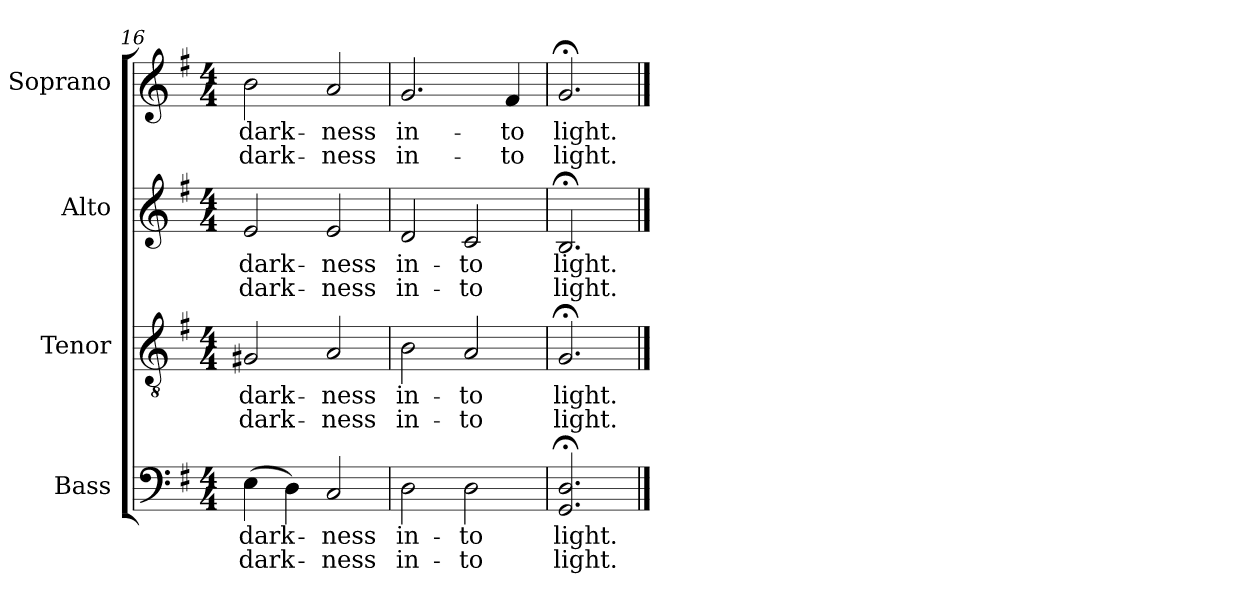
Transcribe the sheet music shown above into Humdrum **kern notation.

**kern	**text	**text	**kern	**text	**text	**kern	**text	**text	**kern	**text	**text
*part4	*part4	*part4	*part3	*part3	*part3	*part2	*part2	*part2	*part1	*part1	*part1
*staff4	*staff4	*staff4	*staff3	*staff3	*staff3	*staff2	*staff2	*staff2	*staff1	*staff1	*staff1
*I"Bass	*	*	*I"Tenor	*	*	*I"Alto	*	*	*I"Soprano	*	*
*I'B.	*	*	*I'T.	*	*	*I'A.	*	*	*I'S.	*	*
*clefF4	*	*	*clefGv2	*	*	*clefG2	*	*	*clefG2	*	*
*	*	*	*ITrd7c12	*	*	*	*	*	*	*	*
*k[f#]	*	*	*k[f#]	*	*	*k[f#]	*	*	*k[f#]	*	*
*G:	*	*	*G:	*	*	*G:	*	*	*G:	*	*
*M4/4	*	*	*M4/4	*	*	*M4/4	*	*	*M4/4	*	*
=16	=16	=16	=16	=16	=16	=16	=16	=16	=16	=16	=16
!	!LO:LY:b:color=#000000	!LO:LY:b:color=#000000	!	!	!	!	!	!	!	!	!
!	!	!	!	!LO:LY:b:color=#000000	!LO:LY:b:color=#000000	!	!	!	!	!	!
!	!	!	!	!	!	!	!LO:LY:b:color=#000000	!LO:LY:b:color=#000000	!	!	!
!	!	!	!	!	!	!	!	!	!	!LO:LY:b:color=#000000	!LO:LY:b:color=#000000
(4Ei\	dark-	dark-	2GG#Xi/	dark-	dark-	2ei/	dark-	dark-	2bi\	dark-	dark-
4Di\)	.	.	.	.	.	.	.	.	.	.	.
!	!LO:LY:b:color=#000000	!LO:LY:b:color=#000000	!	!	!	!	!	!	!	!	!
!	!	!	!	!LO:LY:b:color=#000000	!LO:LY:b:color=#000000	!	!	!	!	!	!
!	!	!	!	!	!	!	!LO:LY:b:color=#000000	!LO:LY:b:color=#000000	!	!	!
!	!	!	!	!	!	!	!	!	!	!LO:LY:b:color=#000000	!LO:LY:b:color=#000000
2Ci/	-ness	-ness	2AAi/	-ness	-ness	2ei/	-ness	-ness	2ai/	-ness	-ness
=17	=17	=17	=17	=17	=17	=17	=17	=17	=17	=17	=17
!	!LO:LY:b:color=#000000	!LO:LY:b:color=#000000	!	!	!	!	!	!	!	!	!
!	!	!	!	!LO:LY:b:color=#000000	!LO:LY:b:color=#000000	!	!	!	!	!	!
!	!	!	!	!	!	!	!LO:LY:b:color=#000000	!LO:LY:b:color=#000000	!	!	!
!	!	!	!	!	!	!	!	!	!	!LO:LY:b:color=#000000	!LO:LY:b:color=#000000
2Di\	in-	in-	2BBi\	in-	in-	2di/	in-	in-	2.gi/	in-	in-
!	!LO:LY:b:color=#000000	!LO:LY:b:color=#000000	!	!	!	!	!	!	!	!	!
!	!	!	!	!LO:LY:b:color=#000000	!LO:LY:b:color=#000000	!	!	!	!	!	!
!	!	!	!	!	!	!	!LO:LY:b:color=#000000	!LO:LY:b:color=#000000	!	!	!
2Di\	-to	-to	2AAi/	-to	-to	2ci/	-to	-to	.	.	.
!	!	!	!	!	!	!	!	!	!	!LO:LY:b:color=#000000	!LO:LY:b:color=#000000
.	.	.	.	.	.	.	.	.	4f#i/	-to	-to
=18	=18	=18	=18	=18	=18	=18	=18	=18	=18	=18	=18
!	!LO:LY:b:color=#000000	!LO:LY:b:color=#000000	!	!	!	!	!	!	!	!	!
!	!	!	!	!LO:LY:b:color=#000000	!LO:LY:b:color=#000000	!	!	!	!	!	!
!	!	!	!	!	!	!	!LO:LY:b:color=#000000	!LO:LY:b:color=#000000	!	!	!
!	!	!	!	!	!	!	!	!	!	!LO:LY:b:color=#000000	!LO:LY:b:color=#000000
2.GGi/; 2.Di;	light.	light.	2.GG;i/	light.	light.	2.B;i/	light.	light.	2.g;i/	light.	light.
==	==	==	==	==	==	==	==	==	==	==	==
*-	*-	*-	*-	*-	*-	*-	*-	*-	*-	*-	*-
